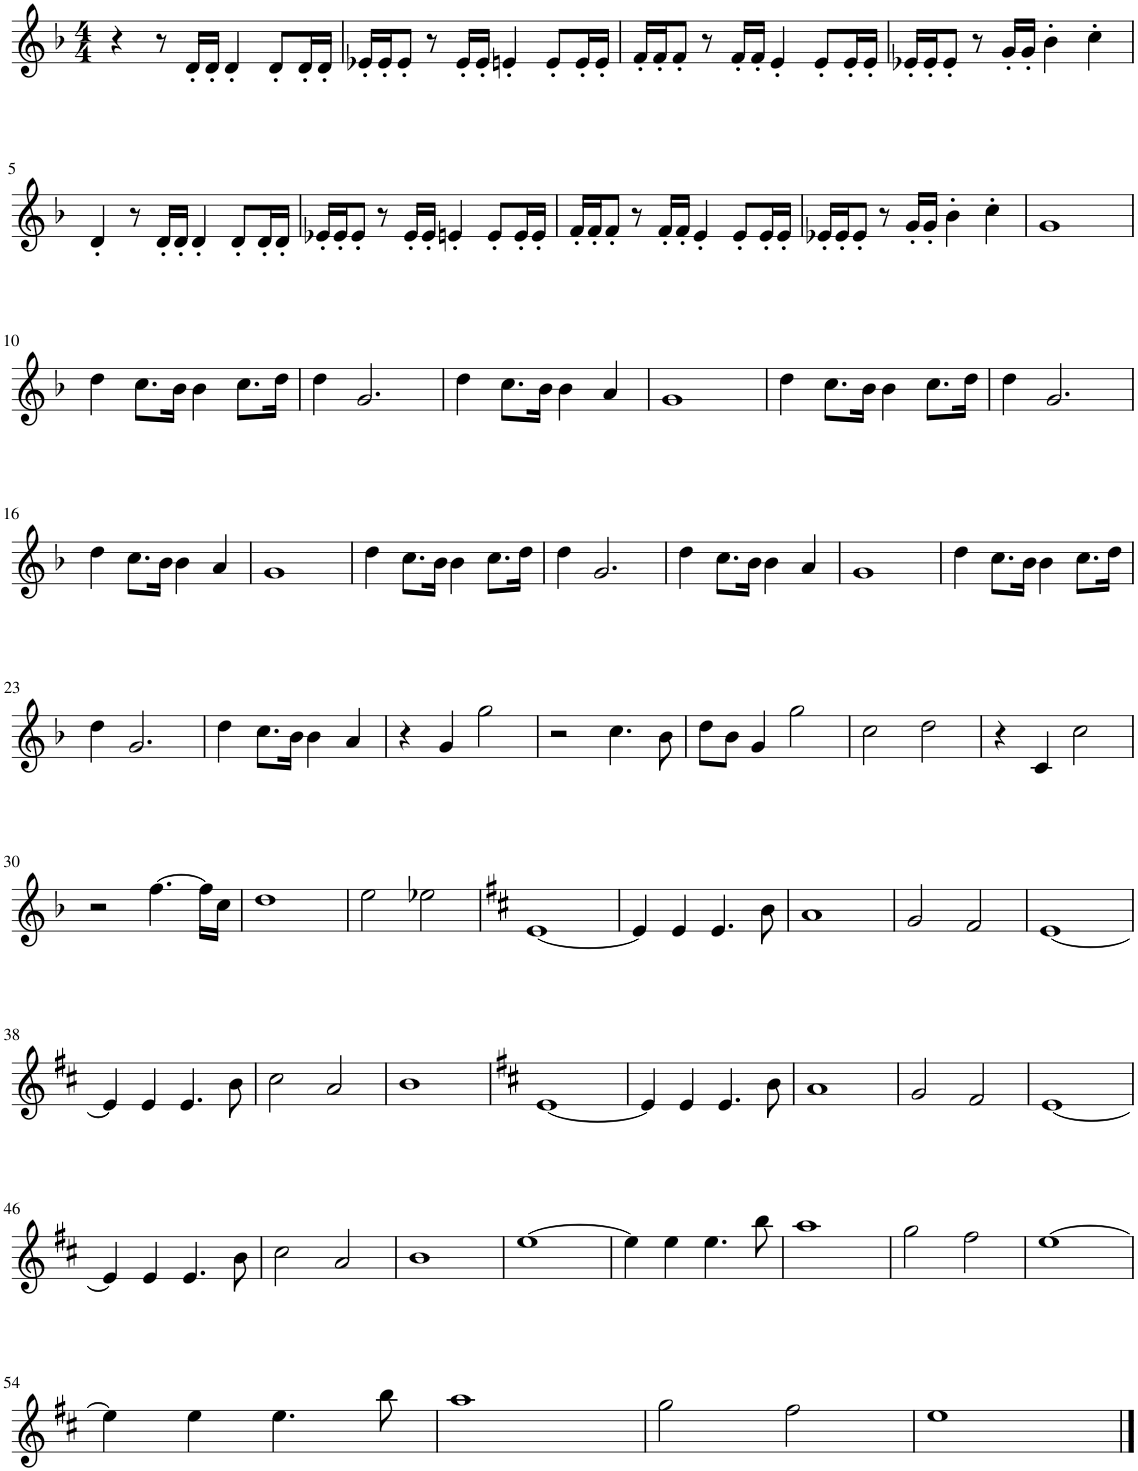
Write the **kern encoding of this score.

**kern
*part1
*staff1
*I"Oboe
*I'Ob.
*clefG2
*k[b-]
*M4/4
=1
4r
8r
16d'/LL
16d'/JJ
4d'/
8d'/L
16d'/L
16d'/JJ
=2
16e-X'/LL
16e-'/J
8e-'/J
8r
16e-'/LL
16e-'/JJ
4en'/
8e'/L
16e'/L
16e'/JJ
=3
16f'/LL
16f'/J
8f'/J
8r
16f'/LL
16f'/JJ
4e'/
8e'/L
16e'/L
16e'/JJ
=4
16e-X'/LL
16e-'/J
8e-'/J
8r
16g'/LL
16g'/JJ
4b-'\
4cc'\
!!LO:LB:g=z
=5
4d'/
8r
16d'/LL
16d'/JJ
4d'/
8d'/L
16d'/L
16d'/JJ
=6
16e-X'/LL
16e-'/J
8e-'/J
8r
16e-'/LL
16e-'/JJ
4en'/
8e'/L
16e'/L
16e'/JJ
=7
16f'/LL
16f'/J
8f'/J
8r
16f'/LL
16f'/JJ
4e'/
8e'/L
16e'/L
16e'/JJ
=8
16e-X'/LL
16e-'/J
8e-'/J
8r
16g'/LL
16g'/JJ
4b-'\
4cc'\
=9
1g
!!LO:LB:g=z
=10
4dd\
8.cc\L
16b-\Jk
4b-\
8.cc\L
16dd\Jk
=11
4dd\
2.g/
=12
4dd\
8.cc\L
16b-\Jk
4b-\
4a/
=13
1g
=14
4dd\
8.cc\L
16b-\Jk
4b-\
8.cc\L
16dd\Jk
=15
4dd\
2.g/
!!LO:LB:g=z
=16
4dd\
8.cc\L
16b-\Jk
4b-\
4a/
=17
1g
=18
4dd\
8.cc\L
16b-\Jk
4b-\
8.cc\L
16dd\Jk
=19
4dd\
2.g/
=20
4dd\
8.cc\L
16b-\Jk
4b-\
4a/
=21
1g
=22
4dd\
8.cc\L
16b-\Jk
4b-\
8.cc\L
16dd\Jk
!!LO:LB:g=z
=23
4dd\
2.g/
=24
4dd\
8.cc\L
16b-\Jk
4b-\
4a/
=25
4r
4g/
2gg\
=26
2r
4.cc\
8b-\
=27
8dd\L
8b-\J
4g/
2gg\
=28
2cc\
2dd\
=29
4r
4c/
2cc\
!!LO:LB:g=z
=30
2r
[4.ff\
16ff\LL]
16cc\JJ
=31
1dd
=32
2ee\
2ee-X\
=33
*k[f#c#]
[1e
=34
4e/]
4e/
4.e/
8b\
=35
1a
=36
2g/
2f#/
=37
[1e
!!LO:LB:g=z
=38
4e/]
4e/
4.e/
8b\
=39
2cc#\
2a/
=40
1b
=41
*k[f#c#]
[1e
=42
4e/]
4e/
4.e/
8b\
=43
1a
=44
2g/
2f#/
=45
[1e
!!LO:LB:g=z
=46
4e/]
4e/
4.e/
8b\
=47
2cc#\
2a/
=48
1b
=49
[1ee
=50
4ee\]
4ee\
4.ee\
8bb\
=51
1aa
=52
2gg\
2ff#\
=53
[1ee
!!LO:LB:g=z
=54
4ee\]
4ee\
4.ee\
8bb\
=55
1aa
=56
2gg\
2ff#\
=57
1ee
==
*-
